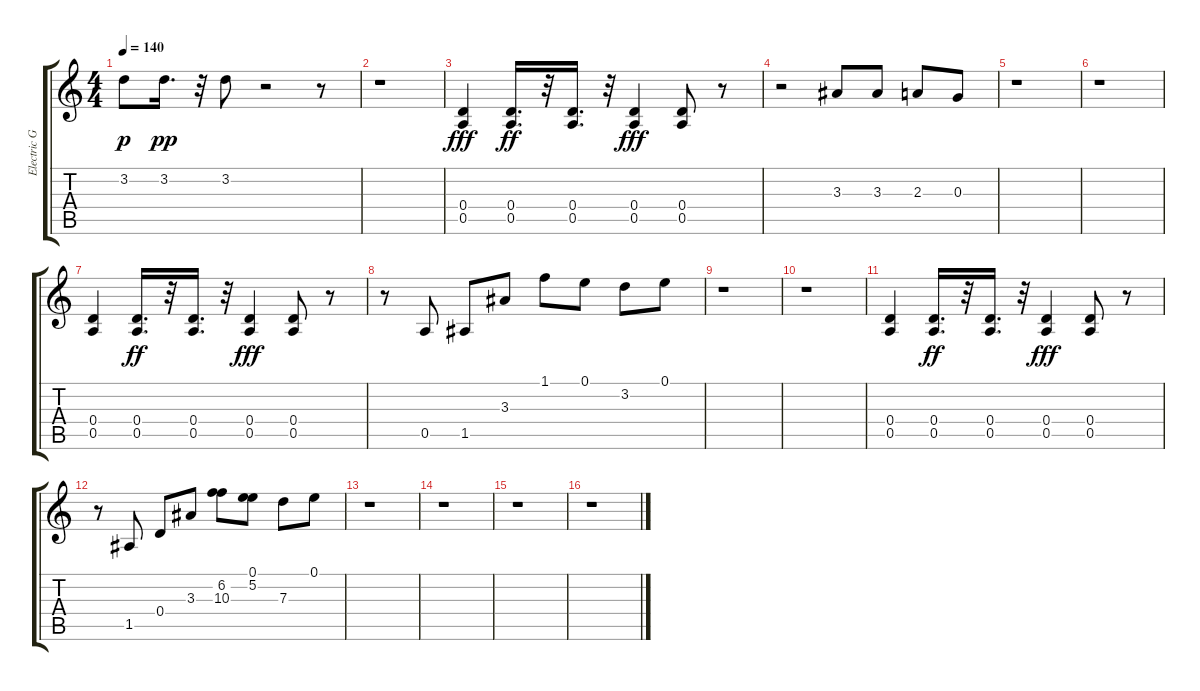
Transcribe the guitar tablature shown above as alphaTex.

\track ("Electric Guitar 2" "Electric G") {instrument distortionguitar}
\staff {score tabs}
\tuning (E4 B3 G3 D3 A2 E2) {hide}
\ts (4 4)
\tempo 140
\clef g2
\ks c
3.2.8{dy p} 3.2.16{d dy pp} r.32 3.2.8 r.2 r.8 |
r.1 |
(0.4 0.5).4{dy fff} (0.4 0.5).16{d dy ff} r.32 (0.4 0.5).16{d} r.32 (0.4 0.5).4{dy fff} (0.4 0.5).8 r.8 |
r.2 3.3.8 3.3.8 2.3.8 0.3.8 |
r.1 |
r.1 |
(0.4 0.5).4 (0.4 0.5).16{d dy ff} r.32 (0.4 0.5).16{d} r.32 (0.4 0.5).4{dy fff} (0.4 0.5).8 r.8 |
r.8 0.5.8 1.5.8 3.3.8 1.1.8 0.1.8 3.2.8 0.1.8 |
r.1 |
r.1 |
(0.4 0.5).4 (0.4 0.5).16{d dy ff} r.32 (0.4 0.5).16{d} r.32 (0.4 0.5).4{dy fff} (0.4 0.5).8 r.8 |
r.8 1.5.8 0.4.8 3.3.8 (6.2 10.3).8 (0.1 5.2).8 7.3.8 0.1.8 |
r.1 |
r.1 |
r.1 |
r.1
